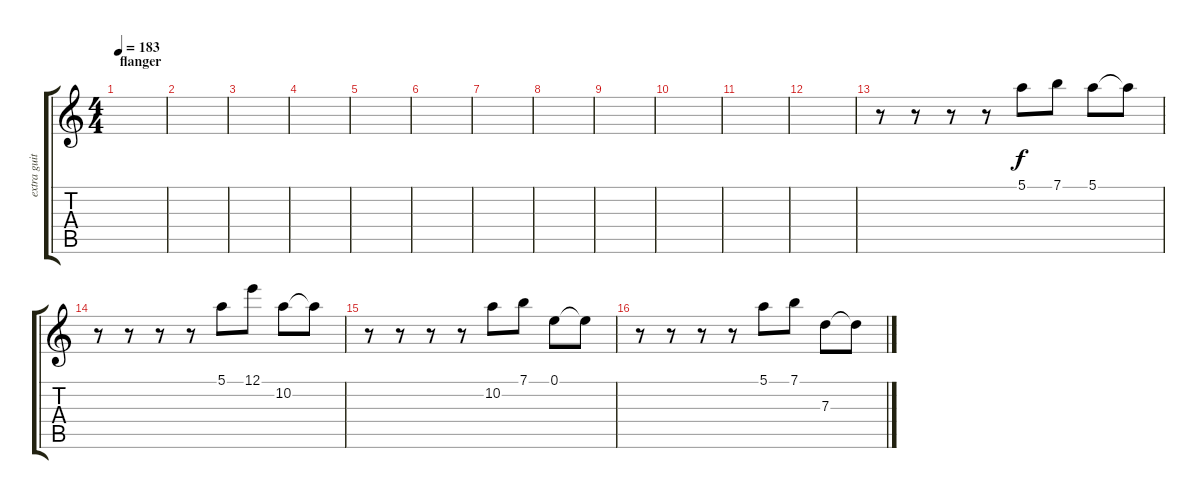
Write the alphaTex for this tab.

\track ("extra guitar" "extra guit") {instrument distortionguitar}
\staff {score tabs}
\tuning (E4 B3 G3 D3 A2 D2) {hide}
\ts (4 4)
\section ("" "flanger")
\tempo 183
\clef g2
\ks c
|
|
|
|
|
|
|
|
|
|
|
|
r.8 r.8 r.8 r.8 5.1.8 7.1.8 5.1.8 5.1{t}.8 |
r.8 r.8 r.8 r.8 5.1.8 12.1.8 10.2.8 10.2{t}.8 |
r.8 r.8 r.8 r.8 10.2.8 7.1.8 0.1.8 0.1{t}.8 |
r.8 r.8 r.8 r.8 5.1.8 7.1.8 7.3.8 7.3{t}.8
